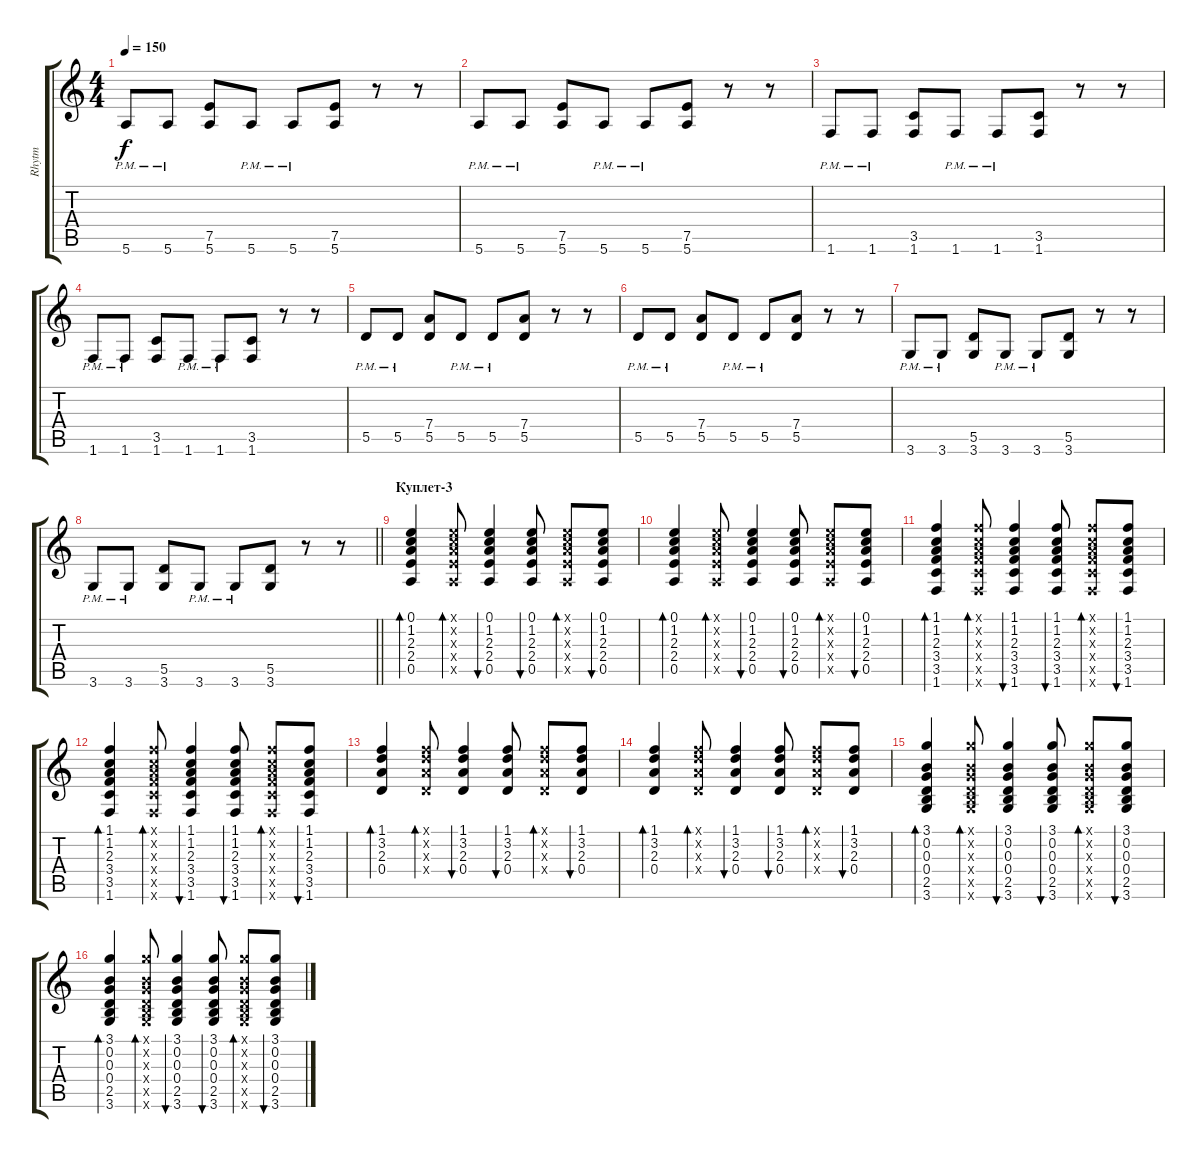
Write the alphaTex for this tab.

\track ("Rhytm" "Rhytm") {instrument acousticguitarsteel}
\staff {score tabs}
\tuning (E4 B3 G3 D3 A2 E2) {hide}
\ts (4 4)
\tempo 150
\clef g2
\ks c
5.6{pm}.8{dy f} 5.6{pm}.8 (7.5 5.6).8 5.6{pm}.8 5.6{pm}.8 (7.5 5.6).8 r.8 r.8 |
5.6{pm}.8 5.6{pm}.8 (7.5 5.6).8 5.6{pm}.8 5.6{pm}.8 (7.5 5.6).8 r.8 r.8 |
1.6{pm}.8 1.6{pm}.8 (3.5 1.6).8 1.6{pm}.8 1.6{pm}.8 (3.5 1.6).8 r.8 r.8 |
1.6{pm}.8 1.6{pm}.8 (3.5 1.6).8 1.6{pm}.8 1.6{pm}.8 (3.5 1.6).8 r.8 r.8 |
5.5{pm}.8 5.5{pm}.8 (7.4 5.5).8 5.5{pm}.8 5.5{pm}.8 (7.4 5.5).8 r.8 r.8 |
5.5{pm}.8 5.5{pm}.8 (7.4 5.5).8 5.5{pm}.8 5.5{pm}.8 (7.4 5.5).8 r.8 r.8 |
3.6{pm}.8 3.6{pm}.8 (5.5 3.6).8 3.6{pm}.8 3.6{pm}.8 (5.5 3.6).8 r.8 r.8 |
\barLineRight lightlight
3.6{pm}.8 3.6{pm}.8 (5.5 3.6).8 3.6{pm}.8 3.6{pm}.8 (5.5 3.6).8 r.8 r.8 |
\section ("" "Куплет-3")
(0.1 1.2 2.3 2.4 0.5).4{bd 60 instrument acousticguitarsteel} (0.1{x} 1.2{x} 2.3{x} 2.4{x} 0.5{x}).8{bd 60} (0.1 1.2 2.3 2.4 0.5).4{bu 60} (0.1 1.2 2.3 2.4 0.5).8{bu 60} (0.1{x} 1.2{x} 2.3{x} 2.4{x} 0.5{x}).8{bd 60} (0.1 1.2 2.3 2.4 0.5).8{bu 60} |
(0.1 1.2 2.3 2.4 0.5).4{bd 60} (0.1{x} 1.2{x} 2.3{x} 2.4{x} 0.5{x}).8{bd 60} (0.1 1.2 2.3 2.4 0.5).4{bu 60} (0.1 1.2 2.3 2.4 0.5).8{bu 60} (0.1{x} 1.2{x} 2.3{x} 2.4{x} 0.5{x}).8{bd 60} (0.1 1.2 2.3 2.4 0.5).8{bu 60} |
(1.1 1.2 2.3 3.4 3.5 1.6).4{bd 60} (1.1{x} 1.2{x} 2.3{x} 3.4{x} 3.5{x} 1.6{x}).8{bd 60} (1.1 1.2 2.3 3.4 3.5 1.6).4{bu 60} (1.1 1.2 2.3 3.4 3.5 1.6).8{bu 60} (1.1{x} 1.2{x} 2.3{x} 3.4{x} 3.5{x} 1.6{x}).8{bd 60} (1.1 1.2 2.3 3.4 3.5 1.6).8{bu 60} |
(1.1 1.2 2.3 3.4 3.5 1.6).4{bd 60} (1.1{x} 1.2{x} 2.3{x} 3.4{x} 3.5{x} 1.6{x}).8{bd 60} (1.1 1.2 2.3 3.4 3.5 1.6).4{bu 60} (1.1 1.2 2.3 3.4 3.5 1.6).8{bu 60} (1.1{x} 1.2{x} 2.3{x} 3.4{x} 3.5{x} 1.6{x}).8{bd 60} (1.1 1.2 2.3 3.4 3.5 1.6).8{bu 60} |
(1.1 3.2 2.3 0.4).4{bd 60} (1.1{x} 3.2{x} 2.3{x} 0.4{x}).8{bd 60} (1.1 3.2 2.3 0.4).4{bu 60} (1.1 3.2 2.3 0.4).8{bu 60} (1.1{x} 3.2{x} 2.3{x} 0.4{x}).8{bd 60} (1.1 3.2 2.3 0.4).8{bu 60} |
(1.1 3.2 2.3 0.4).4{bd 60} (1.1{x} 3.2{x} 2.3{x} 0.4{x}).8{bd 60} (1.1 3.2 2.3 0.4).4{bu 60} (1.1 3.2 2.3 0.4).8{bu 60} (1.1{x} 3.2{x} 2.3{x} 0.4{x}).8{bd 60} (1.1 3.2 2.3 0.4).8{bu 60} |
(3.1 0.2 0.3 0.4 2.5 3.6).4{bd 60} (3.1{x} 0.2{x} 0.3{x} 0.4{x} 2.5{x} 3.6{x}).8{bd 60} (3.1 0.2 0.3 0.4 2.5 3.6).4{bu 60} (3.1 0.2 0.3 0.4 2.5 3.6).8{bu 60} (3.1{x} 0.2{x} 0.3{x} 0.4{x} 2.5{x} 3.6{x}).8{bd 60} (3.1 0.2 0.3 0.4 2.5 3.6).8{bu 60} |
(3.1 0.2 0.3 0.4 2.5 3.6).4{bd 60} (3.1{x} 0.2{x} 0.3{x} 0.4{x} 2.5{x} 3.6{x}).8{bd 60} (3.1 0.2 0.3 0.4 2.5 3.6).4{bu 60} (3.1 0.2 0.3 0.4 2.5 3.6).8{bu 60} (3.1{x} 0.2{x} 0.3{x} 0.4{x} 2.5{x} 3.6{x}).8{bd 60} (3.1 0.2 0.3 0.4 2.5 3.6).8{bu 60}
